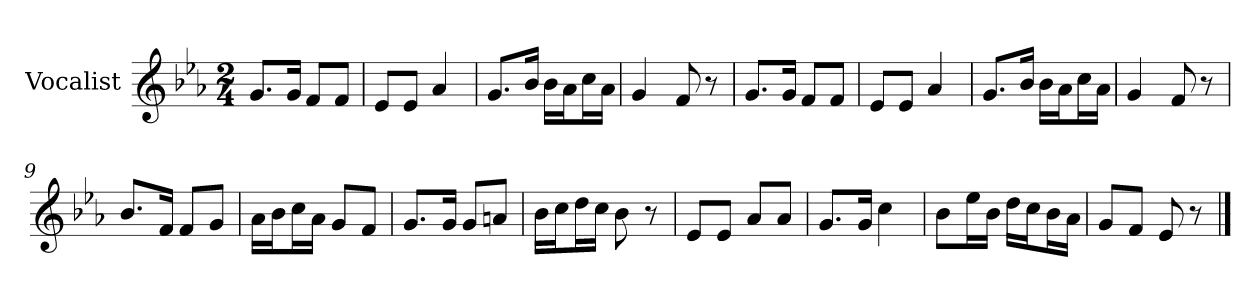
**kern
*part1
*staff1
*I"Vocalist
*k[b-e-a-]
*E-:
*M2/4
=1
8.gL
16gJk
8fL
8fJ
=2
8e-L
8e-J
4a-
=3
8.gL
16b-Jk
16b-LL
16a-J
16ccL
16a-JJ
=4
4g
8f
8r
=5
8.gL
16gJk
8fL
8fJ
=6
8e-L
8e-J
4a-
=7
8.gL
16b-Jk
16b-LL
16a-J
16ccL
16a-JJ
=8
4g
8f
8r
=9
8.b-L
16fJk
8fL
8gJ
=10
16a-LL
16b-J
16ccL
16a-JJ
8gL
8fJ
=11
8.gL
16gJk
8gL
8anJ
=12
16b-LL
16ccJ
16ddL
16ccJJ
8b-
8r
=13
8e-L
8e-J
8a-L
8a-J
=14
8.gL
16gJk
4cc
=15
8b-L
16ee-L
16b-JJ
16ddLL
16ccJ
16b-L
16a-JJ
=16
8gL
8fJ
8e-
8r
==
*-
